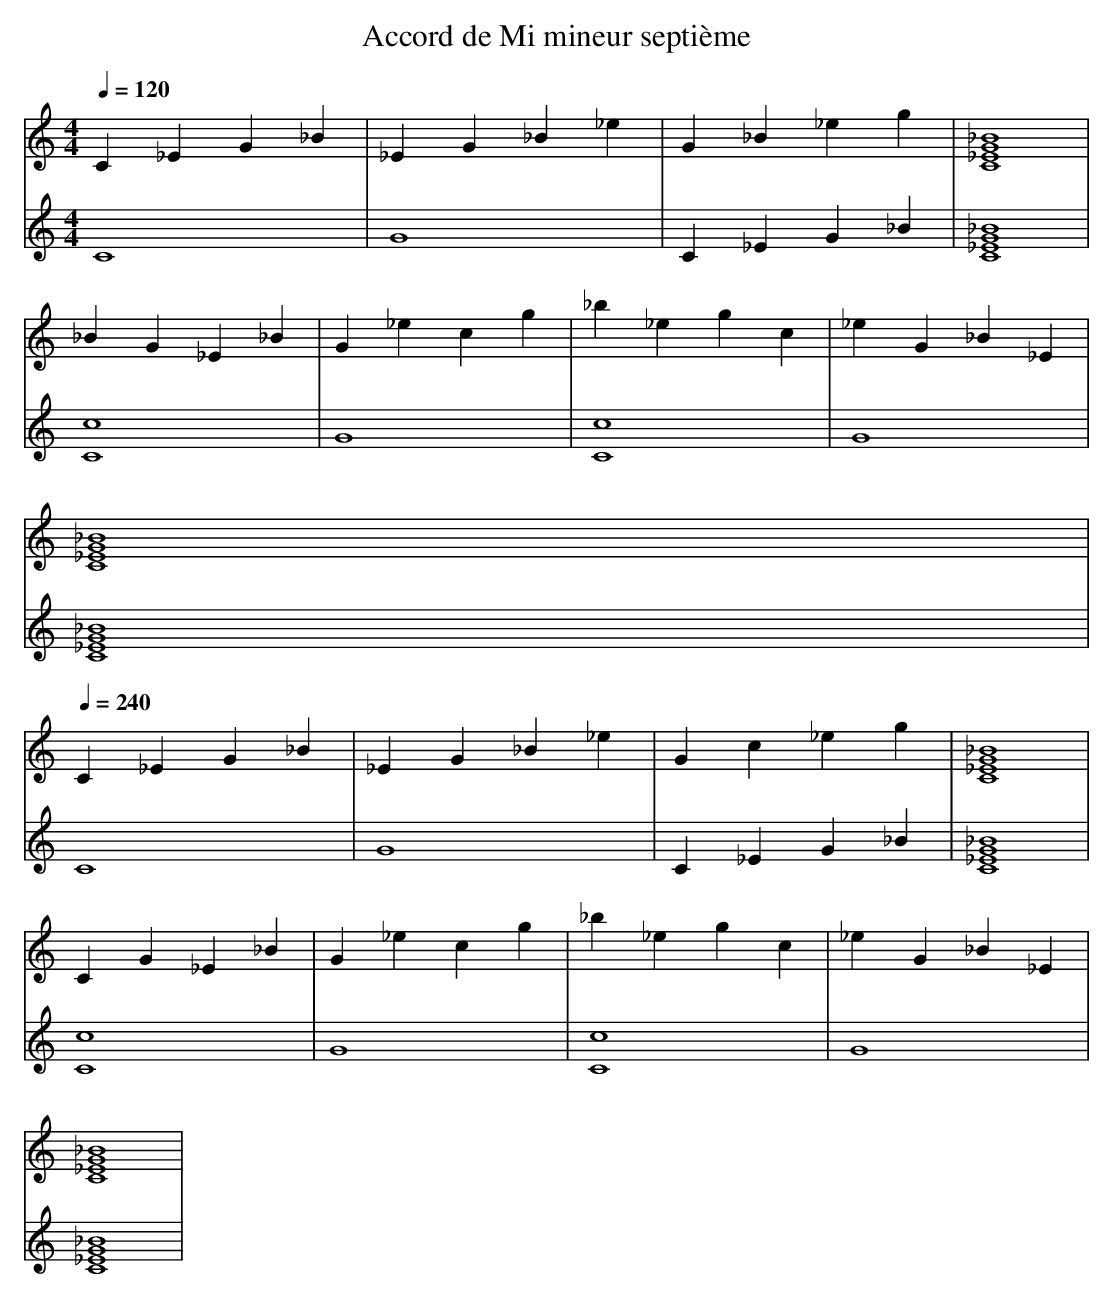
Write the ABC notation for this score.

X:1
T:Accord de Mi mineur septième
M: 4/4
L: 1/4
Q:1/4=120
K:C
V:1
C _E G _B | _E G _B _e | G _B _e g | [C4 _E4 G4 _B4] |
_B G _E _B | G _e c g | _b _e g c | _e G _B _E |
[C4 _E4 G4 _B4] |
Q:1/4=240
C _E G _B | _E G _B _e | G c _e g | [C4 _E4 G4 _B4] |
C G _E _B | G _e c g | _b _e g c | _e G _B _E |
[C4 _E4 G4 _B4] |
V:2
C4 | G4 | C _E G _B | [C4 _E4 G4 _B4] |
[C4 c4] | G4 | [C4 c4] | G4 |
[C4 _E4 G4 _B4] |
Q:1/4=240
C4 | G4 | C _E G _B | [C4 _E4 G4 _B4] |
[C4 c4] | G4 | [C4 c4] | G4 |
[C4 _E4 G4 _B4] |
